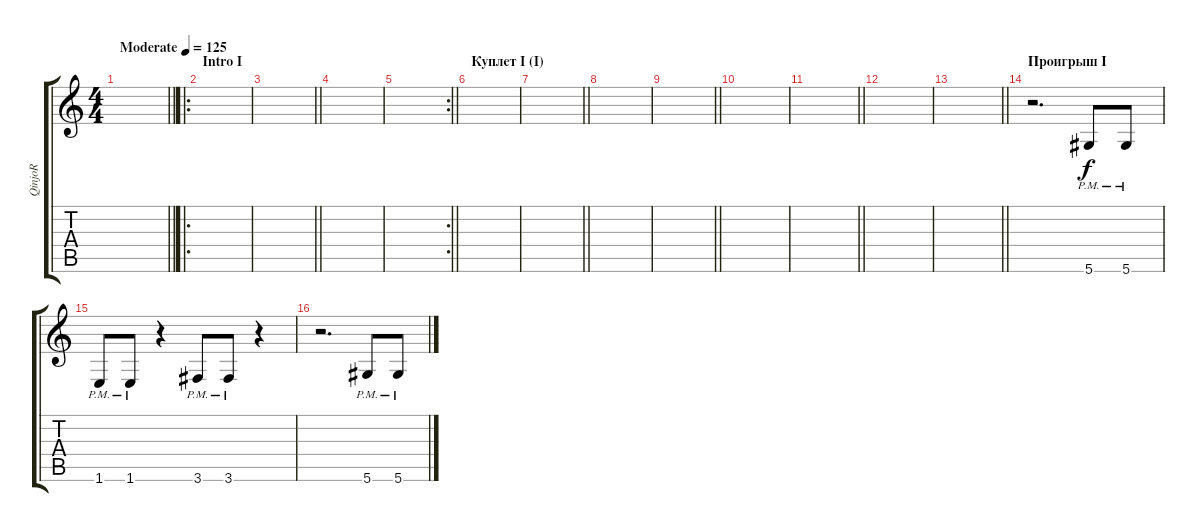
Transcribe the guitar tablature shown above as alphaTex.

\track ("QinjoR" "QinjoR") {instrument distortionguitar}
\staff {score tabs}
\tuning (Eb4 Bb3 Gb3 Db3 Ab2 Eb2) {hide}
\ts (4 4)
\tempo (125 "Moderate")
\clef g2
\barLineRight lightlight
\ks c
|
\ro
\section ("" "Intro I")
|
\barLineRight lightlight
|
|
\rc 2
\barLineRight lightlight
|
\section ("" "Куплет I (I)")
|
\barLineRight lightlight
|
|
\barLineRight lightlight
|
|
\barLineRight lightlight
|
|
\barLineRight lightlight
|
\section ("" "Проигрыш I")
r.2{d volume 10} 5.6{pm}.8 5.6{pm}.8 |
1.6{pm}.8 1.6{pm}.8 r.4 3.6{pm}.8 3.6{pm}.8 r.4 |
r.2{d} 5.6{pm}.8 5.6{pm}.8
